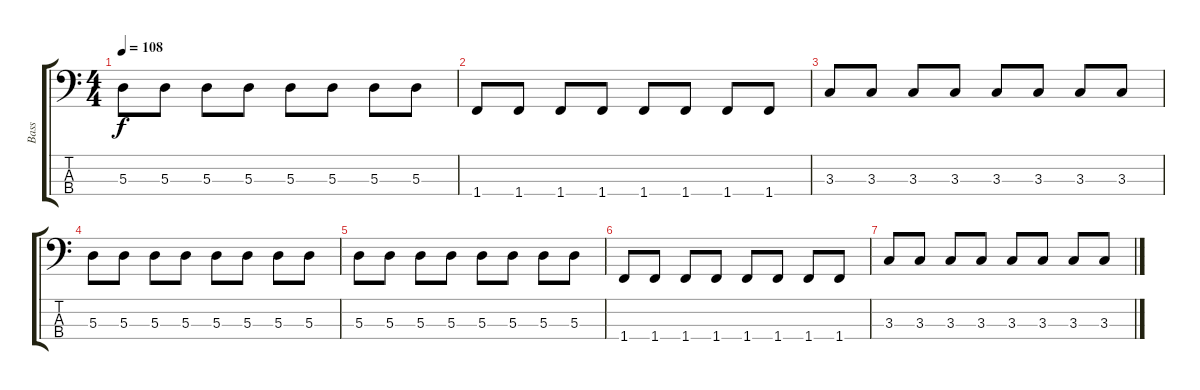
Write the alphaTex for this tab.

\track ("Bass" "Bass") {instrument electricbassfinger}
\staff {score tabs}
\tuning (G2 D2 A1 E1) {hide}
\ts (4 4)
\tempo 108
\clef f4
\ks c
5.3.8{dy f} 5.3.8 5.3.8 5.3.8 5.3.8 5.3.8 5.3.8 5.3.8 |
1.4.8 1.4.8 1.4.8 1.4.8 1.4.8 1.4.8 1.4.8 1.4.8 |
3.3.8 3.3.8 3.3.8 3.3.8 3.3.8 3.3.8 3.3.8 3.3.8 |
5.3.8 5.3.8 5.3.8 5.3.8 5.3.8 5.3.8 5.3.8 5.3.8 |
5.3.8 5.3.8 5.3.8 5.3.8 5.3.8 5.3.8 5.3.8 5.3.8 |
1.4.8 1.4.8 1.4.8 1.4.8 1.4.8 1.4.8 1.4.8 1.4.8 |
3.3.8 3.3.8 3.3.8 3.3.8 3.3.8 3.3.8 3.3.8 3.3.8
